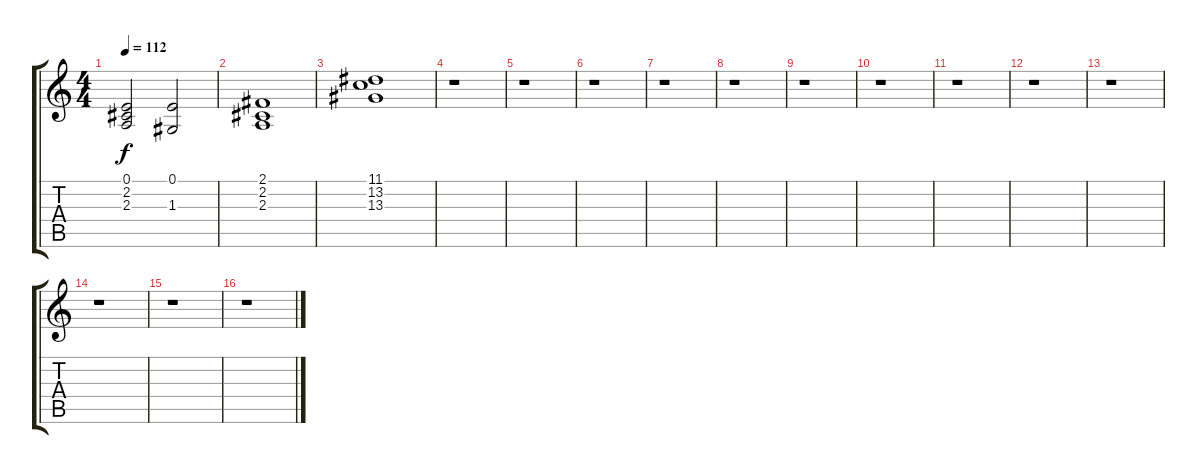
\track "" {instrument stringensemble1}
\staff {score tabs}
\tuning (E4 B3 G3 D3 A2 E2) {hide}
\ts (4 4)
\tempo 112
\clef g2
\ks c
(0.1 2.2 2.3).2{dy f} (0.1 1.3).2 |
(2.1 2.2 2.3).1 |
(11.1 13.2 13.3).1 |
r.1 |
r.1 |
r.1 |
r.1 |
r.1 |
r.1 |
r.1 |
r.1 |
r.1 |
r.1 |
r.1 |
r.1 |
r.1{volume 0}
